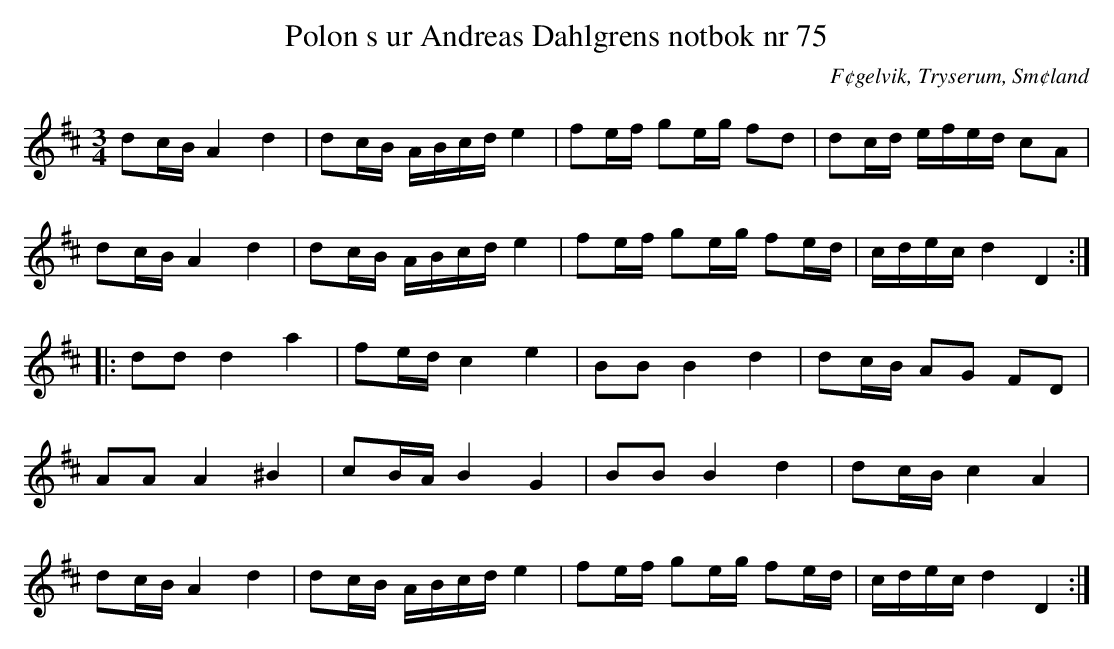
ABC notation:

X:1
T: Polon s ur Andreas Dahlgrens notbok nr 75
O: F¢gelvik, Tryserum, Sm¢land
M: 3/4
L: 1/16
K: D
d2cB A4 d4 | d2cB ABcd e4 | f2ef g2eg f2d2 | d2cd efed c2A2 |
d2cB A4 d4 | d2cB ABcd e4 | f2ef g2eg f2ed | cdec d4 D4 ::
d2d2 d4 a4 | f2ed c4 e4 | B2B2 B4 d4 | d2cB A2G2 F2D2 |
A2A2 A4 ^B4 | c2BA B4 G4 | B2B2 B4 d4 | d2cB c4 A4 |
d2cB A4 d4 | d2cB ABcd e4 | f2ef g2eg f2ed | cdec d4 D4 :|
